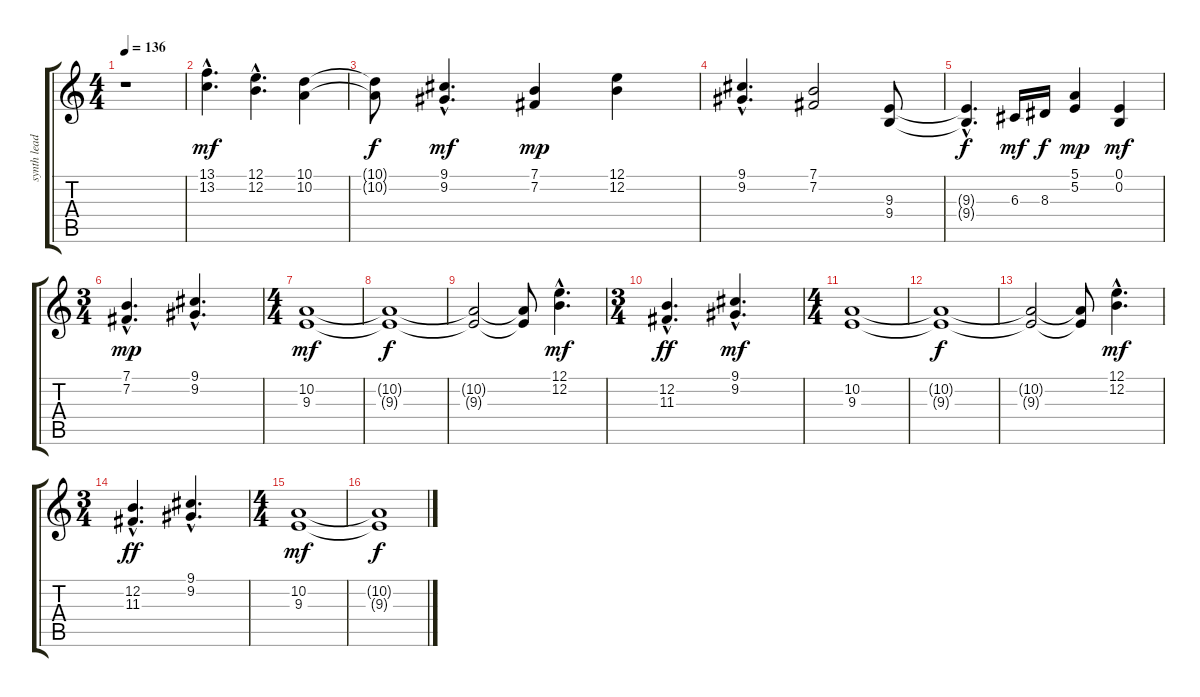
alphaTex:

\track ("synth lead" "synth lead") {instrument lead2sawtooth}
\staff {score tabs}
\tuning (E4 B3 G3 D3 A2 E2) {hide}
\ts (4 4)
\tempo 136
\clef g2
\ks c
r.1{dy mf instrument lead2sawtooth} |
(13.1{hac} 13.2{hac}).4{d volume 16} (12.1{hac} 12.2{hac}).4{d volume 16} (10.1 10.2).4{volume 16} |
(10.1{t} 10.2{t}).8{dy f} (9.1{hac} 9.2{hac}).4{d dy mf volume 16} (7.1 7.2).4{dy mp volume 16} (12.1 12.2).4{volume 16} |
(9.1{hac} 9.2{hac}).4{d volume 16} (7.1 7.2).2{volume 16} (9.3 9.4).8{volume 16} |
(9.3{t} 9.4{hac t}).4{d dy f} 6.3.16{dy mf volume 16} 8.3.16{dy f} (5.1 5.2).4{dy mp volume 16} (0.1 0.2).4{dy mf volume 16} |
\ts (3 4)
(7.1{hac} 7.2{hac}).4{d dy mp volume 16} (9.1{hac} 9.2{hac}).4{d volume 16} |
\ts (4 4)
(10.2 9.3).1{dy mf volume 16} |
(10.2{t} 9.3{t}).1{dy f} |
(10.2{t} 9.3{t}).2 (10.2{t} 9.3{t}).8 (12.1{hac} 12.2{hac}).4{d dy mf volume 16} |
\ts (3 4)
(12.2{hac} 11.3{hac}).4{d dy ff volume 16} (9.1{hac} 9.2{hac}).4{d dy mf volume 16} |
\ts (4 4)
(10.2 9.3).1{volume 16} |
(10.2{t} 9.3{t}).1{dy f} |
(10.2{t} 9.3{t}).2 (10.2{t} 9.3{t}).8 (12.1{hac} 12.2{hac}).4{d dy mf volume 16} |
\ts (3 4)
(12.2{hac} 11.3{hac}).4{d dy ff volume 16} (9.1{hac} 9.2{hac}).4{d volume 16} |
\ts (4 4)
(10.2 9.3).1{dy mf volume 16} |
(10.2{t} 9.3{t}).1{dy f}
